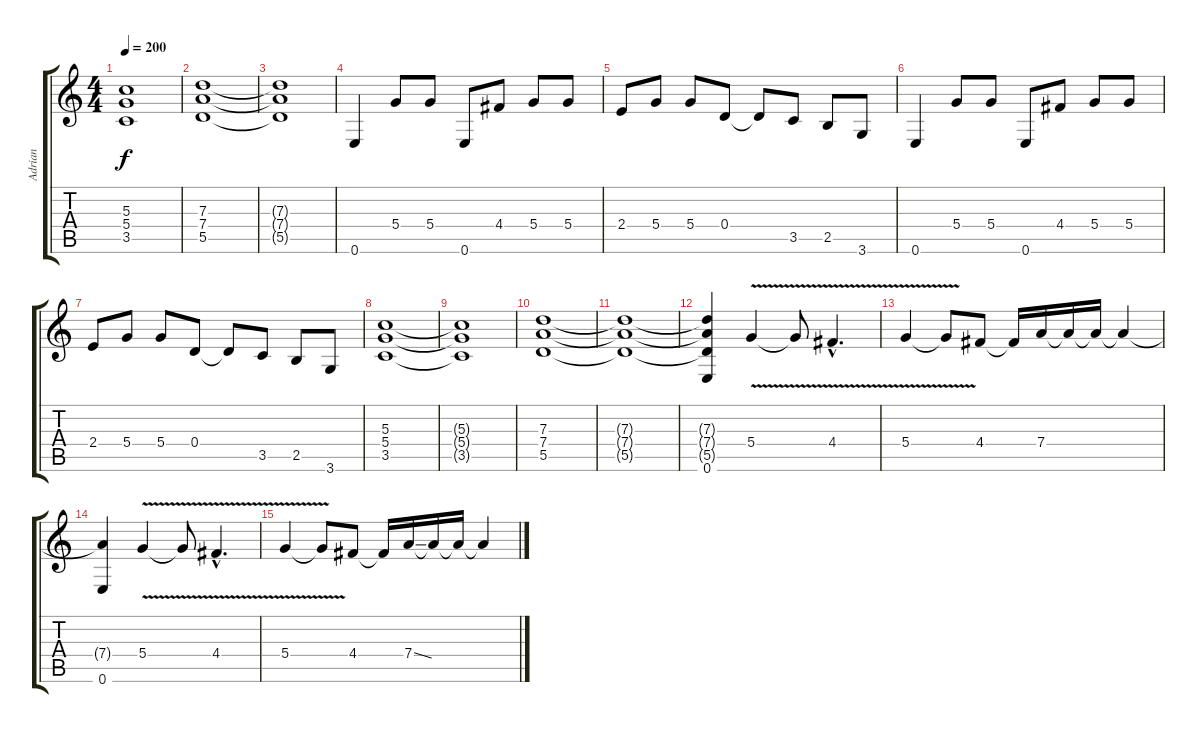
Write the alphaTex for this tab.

\track ("Adrian" "Adrian") {instrument distortionguitar}
\staff {score tabs}
\tuning (E4 B3 G3 D3 A2 E2) {hide}
\ts (4 4)
\tempo 200
\clef g2
\ks c
(5.3{t} 5.4{t} 3.5{t}).1{dy f} |
(7.3 7.4 5.5).1 |
(7.3{t} 7.4{t} 5.5{t}).1 |
0.6.4 5.4.8 5.4.8 0.6.8 4.4.8 5.4.8 5.4.8 |
2.4.8 5.4.8 5.4.8 0.4.8 0.4{t}.8 3.5.8 2.5.8 3.6.8 |
0.6.4 5.4.8 5.4.8 0.6.8 4.4.8 5.4.8 5.4.8 |
2.4.8 5.4.8 5.4.8 0.4.8 0.4{t}.8 3.5.8 2.5.8 3.6.8 |
(5.3 5.4 3.5).1 |
(5.3{t} 5.4{t} 3.5{t}).1 |
(7.3 7.4 5.5).1 |
(7.3{t} 7.4{t} 5.5{t}).1 |
(7.3{t} 7.4{t} 5.5{t} 0.6).4 5.4{v}.4 5.4{t}.8 4.4{v hac}.4{d} |
5.4{v}.4 5.4{t}.8 4.4.8 4.4{t}.16 7.4.16 7.4{t}.16 7.4{t}.16 7.4{t}.4 |
(7.4{t} 0.6).4 5.4{v}.4 5.4{t}.8 4.4{v hac}.4{d} |
5.4{v}.4 5.4{t}.8 4.4.8 4.4{t}.16 7.4{ss}.16 7.4{t}.16 7.4{t}.16 7.4{t}.4
